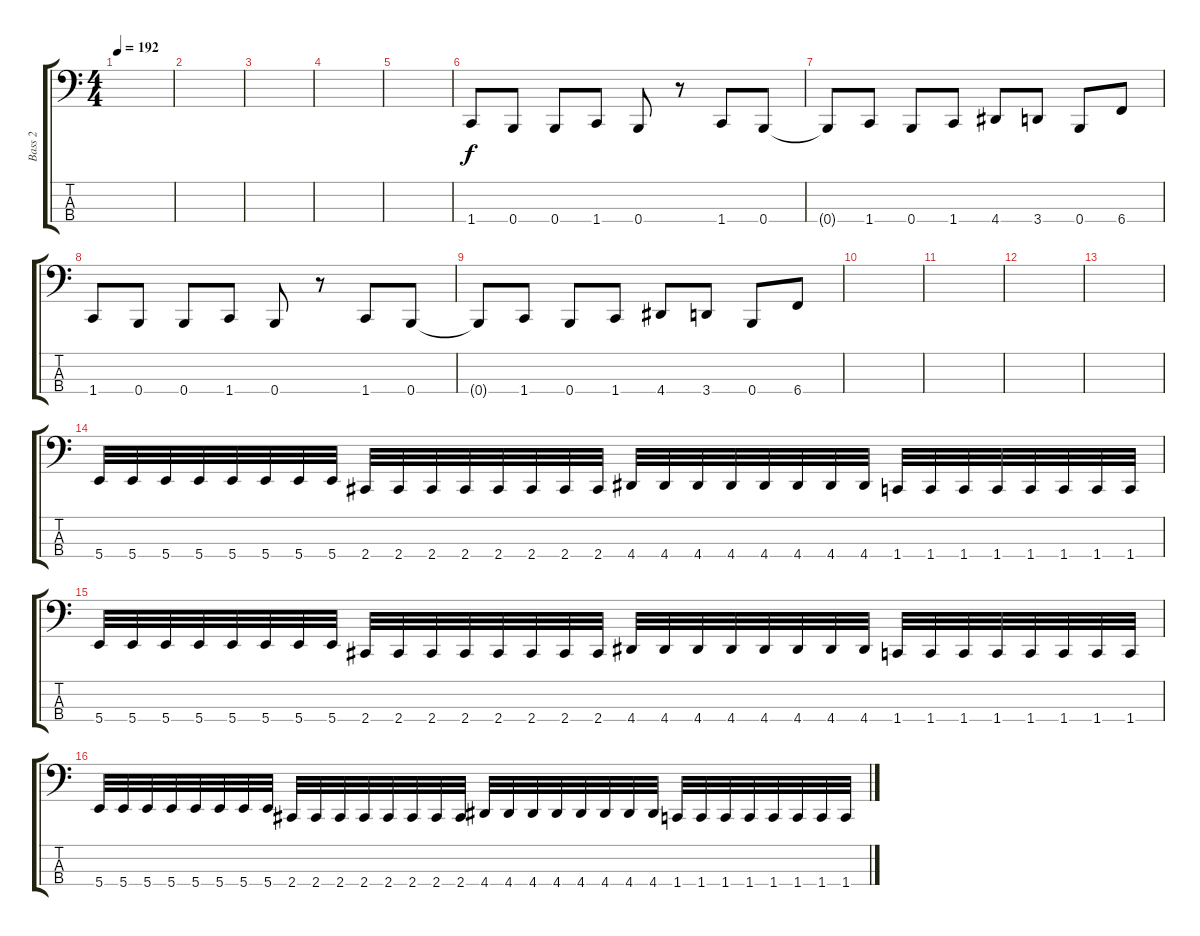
\track ("Bass 2" "Bass 2") {instrument electricbasspick}
\staff {score tabs}
\tuning (E2 B1 Gb1 B0) {hide}
\ts (4 4)
\tempo 192
\clef f4
\ks c
|
|
|
|
|
1.4.8 0.4.8 0.4.8 1.4.8 0.4.8 r.8 1.4.8 0.4.8 |
0.4{t}.8 1.4.8 0.4.8 1.4.8 4.4.8 3.4.8 0.4.8 6.4.8 |
1.4.8 0.4.8 0.4.8 1.4.8 0.4.8 r.8 1.4.8 0.4.8 |
0.4{t}.8 1.4.8 0.4.8 1.4.8 4.4.8 3.4.8 0.4.8 6.4.8 |
|
|
|
|
5.4.32 5.4.32 5.4.32 5.4.32 5.4.32 5.4.32 5.4.32 5.4.32 2.4.32 2.4.32 2.4.32 2.4.32 2.4.32 2.4.32 2.4.32 2.4.32 4.4.32 4.4.32 4.4.32 4.4.32 4.4.32 4.4.32 4.4.32 4.4.32 1.4.32 1.4.32 1.4.32 1.4.32 1.4.32 1.4.32 1.4.32 1.4.32 |
5.4.32 5.4.32 5.4.32 5.4.32 5.4.32 5.4.32 5.4.32 5.4.32 2.4.32 2.4.32 2.4.32 2.4.32 2.4.32 2.4.32 2.4.32 2.4.32 4.4.32 4.4.32 4.4.32 4.4.32 4.4.32 4.4.32 4.4.32 4.4.32 1.4.32 1.4.32 1.4.32 1.4.32 1.4.32 1.4.32 1.4.32 1.4.32 |
5.4.32 5.4.32 5.4.32 5.4.32 5.4.32 5.4.32 5.4.32 5.4.32 2.4.32 2.4.32 2.4.32 2.4.32 2.4.32 2.4.32 2.4.32 2.4.32 4.4.32 4.4.32 4.4.32 4.4.32 4.4.32 4.4.32 4.4.32 4.4.32 1.4.32 1.4.32 1.4.32 1.4.32 1.4.32 1.4.32 1.4.32 1.4.32
